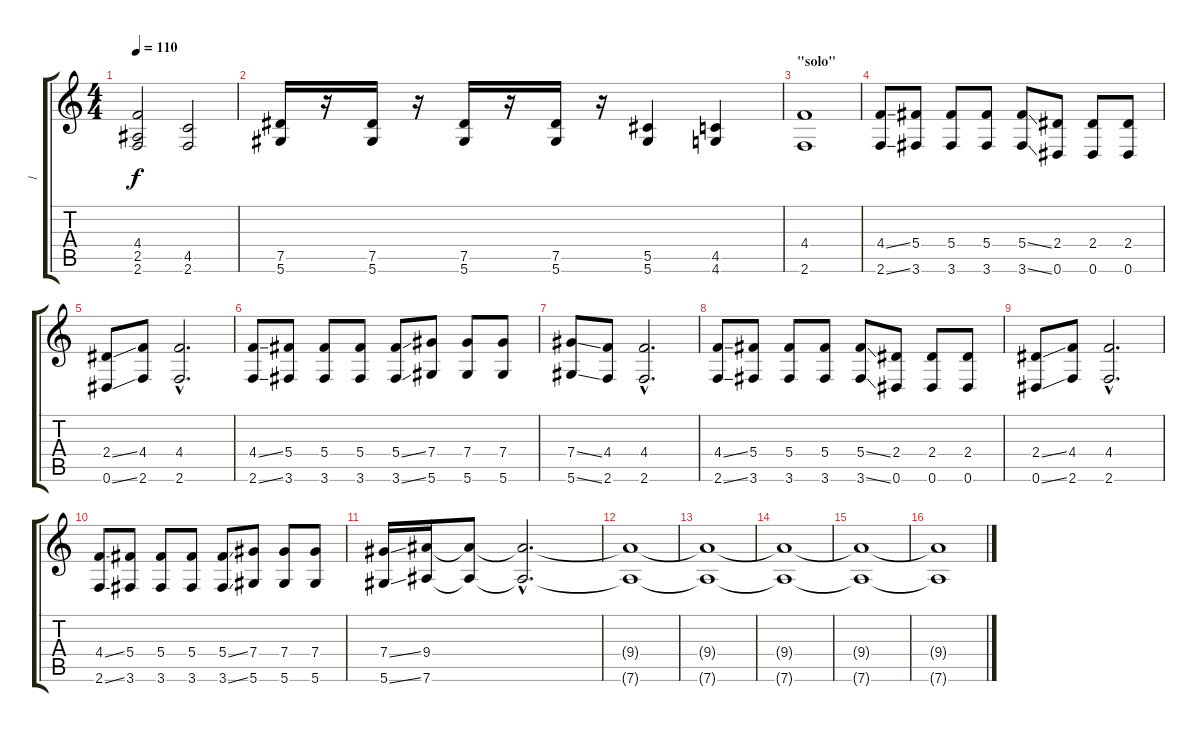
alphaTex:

\track ("1" "1") {instrument overdrivenguitar}
\staff {score tabs}
\tuning (Eb4 Bb3 Gb3 Db3 Ab2 Eb2) {hide}
\ts (4 4)
\tempo 110
\clef g2
\ks c
(4.4 2.5 2.6).2{dy f} (4.5 2.6).2 |
(7.5 5.6).16 r.16 (7.5 5.6).16 r.16 (7.5 5.6).16 r.16 (7.5 5.6).16 r.16 (5.5 5.6).4 (4.5 4.6).4 |
\section ("" "\"solo\"")
(4.4 2.6).1{volume 16 balance 8 instrument overdrivenguitar} |
(4.4{ss} 2.6{ss}).8 (5.4 3.6).8 (5.4 3.6).8 (5.4 3.6).8 (5.4{ss} 3.6{ss}).8 (2.4 0.6).8 (2.4 0.6).8 (2.4 0.6).8 |
(2.4{ss} 0.6{ss}).8 (4.4 2.6).8 (4.4{hac} 2.6{hac}).2{d} |
(4.4{ss} 2.6{ss}).8 (5.4 3.6).8 (5.4 3.6).8 (5.4 3.6).8 (5.4{ss} 3.6{ss}).8 (7.4 5.6).8 (7.4 5.6).8 (7.4 5.6).8 |
(7.4{ss} 5.6{ss}).8 (4.4 2.6).8 (4.4{hac} 2.6{hac}).2{d} |
(4.4{ss} 2.6{ss}).8 (5.4 3.6).8 (5.4 3.6).8 (5.4 3.6).8 (5.4{ss} 3.6{ss}).8 (2.4 0.6).8 (2.4 0.6).8 (2.4 0.6).8 |
(2.4{ss} 0.6{ss}).8 (4.4 2.6).8 (4.4{hac} 2.6{hac}).2{d} |
(4.4{ss} 2.6{ss}).8 (5.4 3.6).8 (5.4 3.6).8 (5.4 3.6).8 (5.4{ss} 3.6{ss}).8 (7.4 5.6).8 (7.4 5.6).8 (7.4 5.6).8 |
(7.4{ss} 5.6{ss}).16{volume 12} (9.4 7.6).16 (9.4{t} 7.6{t}).8 (9.4{hac t} 7.6{hac t}).2{d} |
(9.4{t} 7.6{t}).1 |
(9.4{t} 7.6{t}).1{volume 8} |
(9.4{t} 7.6{t}).1 |
(9.4{t} 7.6{t}).1{volume 4} |
(9.4{t} 7.6{t}).1
